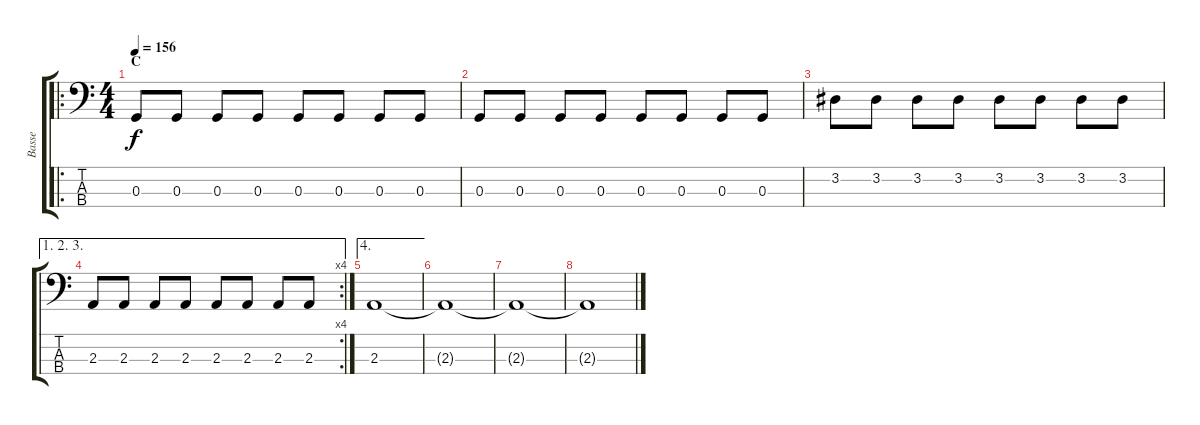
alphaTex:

\track ("Basse" "Basse") {instrument electricbassfinger}
\staff {score tabs}
\tuning (F2 C2 G1 D1) {hide}
\ro
\ts (4 4)
\section ("" "C")
\tempo 156
\clef f4
\ks c
0.3.8{dy f} 0.3.8 0.3.8 0.3.8 0.3.8 0.3.8 0.3.8 0.3.8 |
0.3.8 0.3.8 0.3.8 0.3.8 0.3.8 0.3.8 0.3.8 0.3.8 |
3.2.8 3.2.8 3.2.8 3.2.8 3.2.8 3.2.8 3.2.8 3.2.8 |
\ae (1 2 3)
\rc 4
2.3.8 2.3.8 2.3.8 2.3.8 2.3.8 2.3.8 2.3.8 2.3.8 |
\ae 4
2.3.1 |
2.3{t}.1 |
2.3{t}.1 |
2.3{t}.1
